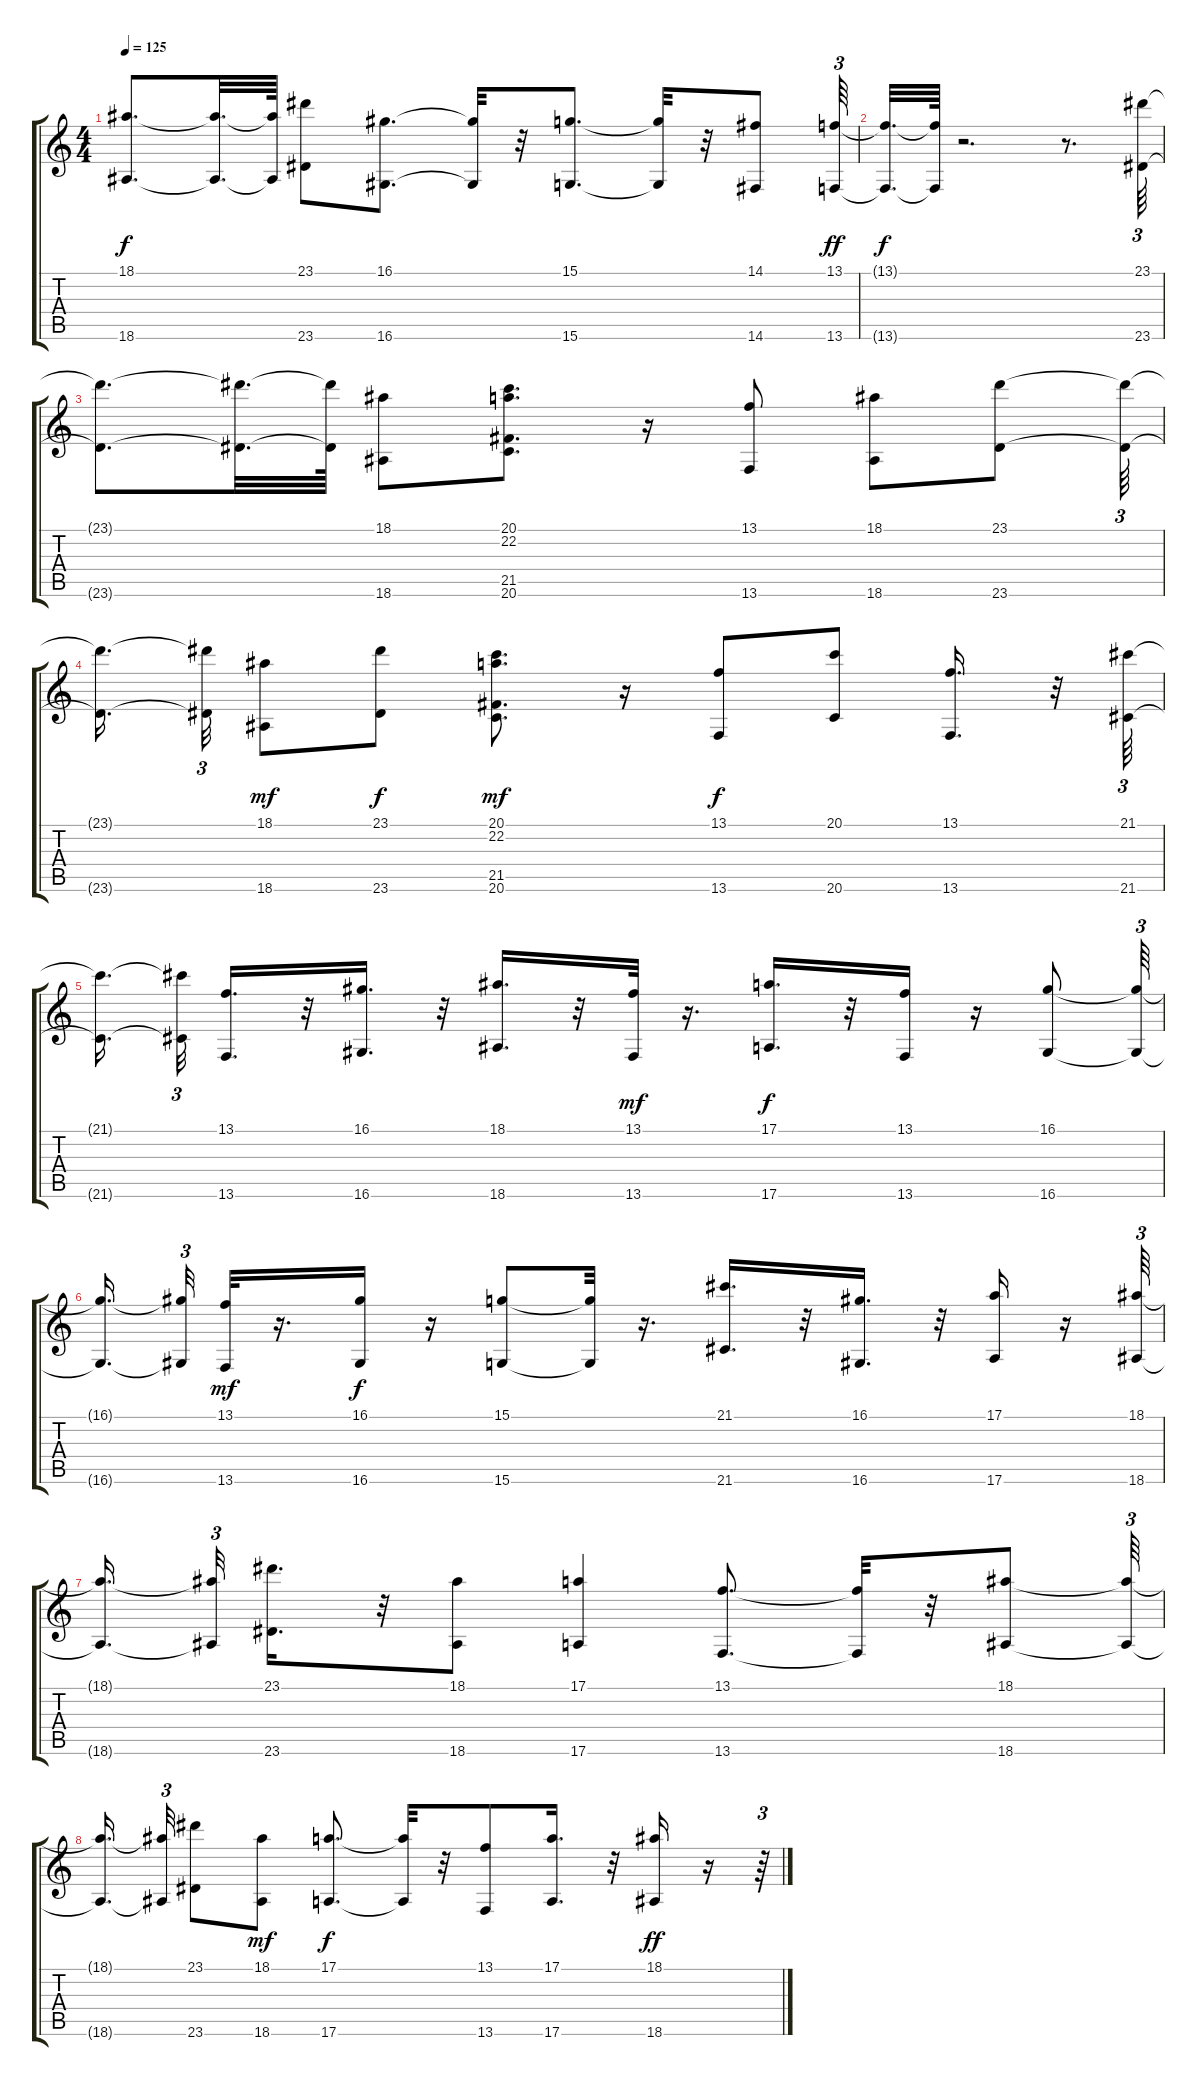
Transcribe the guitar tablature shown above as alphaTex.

\track "" {instrument acousticgrandpiano}
\staff {score tabs}
\tuning (E4 B3 G3 D3 A2 E2) {hide}
\ts (4 4)
\tempo 125
\clef g2
\ks c
(18.1{t} 18.6{t}).8{d dy f} (18.1{t} 18.6{t}).32{d} (18.1{t} 18.6{t}).64 (23.1 23.6).8 (16.1 16.6).8{d} (16.1{t} 16.6{t}).32 r.32 (15.1 15.6).8{d} (15.1{t} 15.6{t}).32 r.32 (14.1 14.6).8 (13.1 13.6).64{tu (3 2) dy ff} |
(13.1{t} 13.6{t}).32{d dy f} (13.1{t} 13.6{t}).64 r.2{d} r.8{d} (23.1 23.6).64{tu (3 2)} |
(23.1{t} 23.6{t}).8{d} (23.1{t} 23.6{t}).32{d} (23.1{t} 23.6{t}).64 (18.1 18.6).8 (20.1 22.2 21.5 20.6).8{d} r.16 (13.1 13.6).8 (18.1 18.6).8 (23.1 23.6).8 (23.1{t} 23.6{t}).64{tu (3 2)} |
(23.1{t} 23.6{t}).16{d} (23.1{t} 23.6{t}).32{tu (3 2)} (18.1 18.6).8{dy mf} (23.1 23.6).8{dy f} (20.1 22.2 21.5 20.6).8{d dy mf} r.16 (13.1 13.6).8{dy f} (20.1 20.6).8 (13.1 13.6).16{d} r.32 (21.1 21.6).64{tu (3 2)} |
(21.1{t} 21.6{t}).16{d} (21.1{t} 21.6{t}).32{tu (3 2)} (13.1 13.6).16{d} r.32 (16.1 16.6).16{d} r.32 (18.1 18.6).16{d} r.32 (13.1 13.6).32{dy mf} r.16{d} (17.1 17.6).16{d dy f} r.32 (13.1 13.6).16 r.16 (16.1 16.6).8 (16.1{t} 16.6{t}).64{tu (3 2)} |
(16.1{t} 16.6{t}).16{d} (16.1{t} 16.6{t}).32{tu (3 2)} (13.1 13.6).32{dy mf} r.16{d} (16.1 16.6).16{dy f} r.16 (15.1 15.6).8 (15.1{t} 15.6{t}).32 r.16{d} (21.1 21.6).16{d} r.32 (16.1 16.6).16{d} r.32 (17.1 17.6).16 r.16 (18.1 18.6).64{tu (3 2)} |
(18.1{t} 18.6{t}).16{d} (18.1{t} 18.6{t}).32{tu (3 2)} (23.1 23.6).16{d} r.32 (18.1 18.6).8 (17.1 17.6).4 (13.1 13.6).8{d} (13.1{t} 13.6{t}).32 r.32 (18.1 18.6).8 (18.1{t} 18.6{t}).64{tu (3 2)} |
(18.1{t} 18.6{t}).16{d} (18.1{t} 18.6{t}).32{tu (3 2)} (23.1 23.6).8 (18.1 18.6).8{dy mf} (17.1 17.6).8{d dy f} (17.1{t} 17.6{t}).32 r.32 (13.1 13.6).8 (17.1 17.6).16{d} r.32 (18.1 18.6).16{dy ff} r.16 r.64{tu (3 2)}
